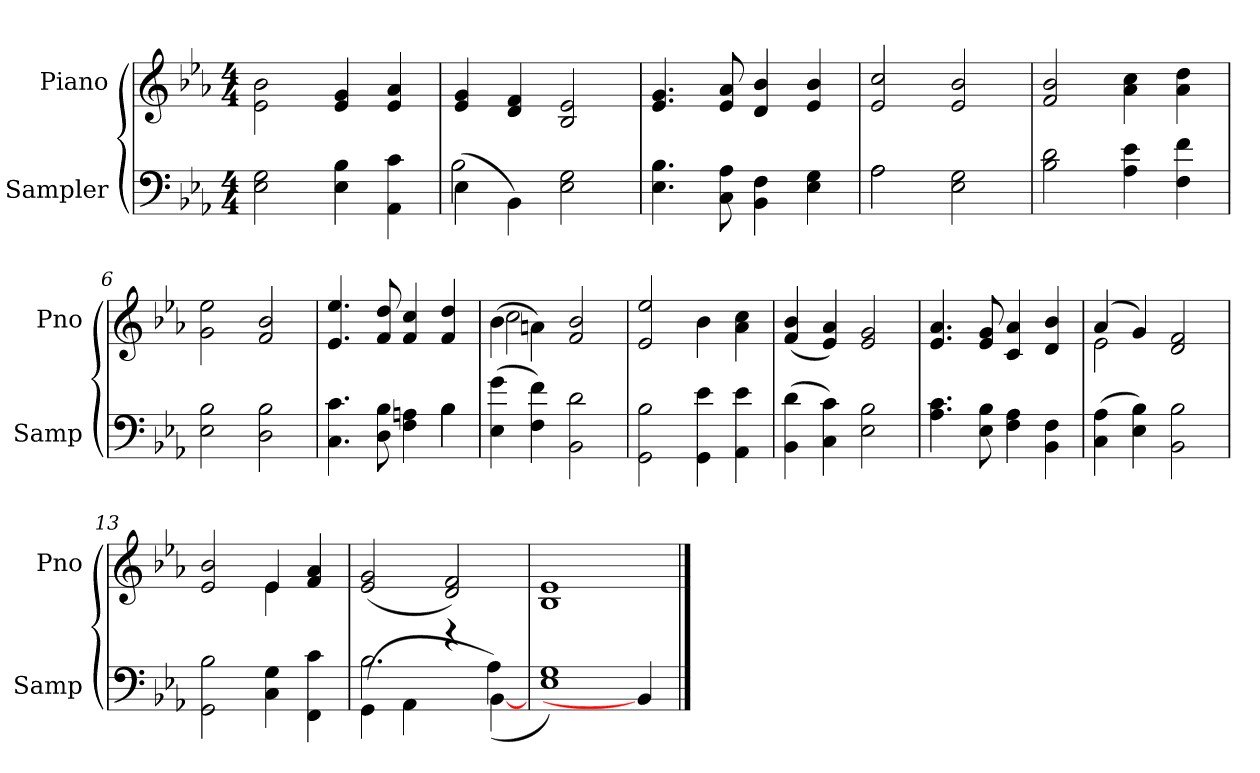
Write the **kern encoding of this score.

**kern	**kern
*part2	*part1
*staff2	*staff1
*I"Sampler	*I"Piano
*I'Samp	*I'Pno
*clefF4	*clefG2
*k[b-e-a-]	*k[b-e-a-]
*E-:	*E-:
*M4/4	*M4/4
=1	=1
2E- 2G	2e-\ 2b-\
4E- 4B-	4e- 4g
4AA- 4c	4e- 4a-
=2	=2
*^	*
(4E-\	2B-	4e- 4g
4BB-\)	.	4d 4f
2E- 2G	2ryy	2B- 2e-
*v	*v	*
=3	=3
4.E- 4.B-	4.e- 4.g
8C 8A-	8e- 8a-
4BB- 4F	4d 4b-
4E- 4G	4e- 4b-
=4	=4
*^	*
2A-\	2A-	2e- 2cc
2E- 2G	2ryy	2e- 2b-
*v	*v	*
=5	=5
2B- 2d	2f 2b-
4A- 4e-	4a- 4cc
4F 4f	4a- 4dd
=6	=6
2E- 2B-	2g 2ee-
2D 2B-	2f 2b-
=7	=7
*^	*
4.C 4.c	2.ryy	4.e- 4.ee-
8D 8B-	.	8f 8dd
4F 4An	.	4f 4cc
4B-\	4B-	4f 4dd
*v	*v	*
=8	=8
*	*^
(4E- 4g	(4b-\	2cc
4F 4f)	4an\)	.
2BB- 2d	2f 2b-	2ryy
*	*v	*v
=9	=9
2GG 2B-	2e- 2ee-
4GG 4e-	4b-
4AA- 4e-	4a- 4cc
=10	=10
(4BB- 4d	(4f 4b-
4C 4c)	4e- 4a-)
2E- 2B-	2e- 2g
=11	=11
4.A- 4.c	4.e- 4.a-
8E- 8B-	8e- 8g
4F 4A-	4c 4a-
4BB- 4F	4d 4b-
=12	=12
*	*^
(4C 4A-	(4a-/	2e-
4E- 4B-)	4g/)	.
2BB- 2B-	2d 2f	2ryy
=13	=13	=13
2GG 2B-	2e- 2b-	2ryy
4C 4G	4e-/	4e-
4FF 4c	4f 4a-	4ryy
*	*v	*v
=14	=14
*^	*
(4GG\	2.B-	(2e- 2g
4AA-\	.	.
4r	.	2d 2f)
4A-\)	([4BB-	.
*v	*v	*
=15	=15
1E- 1G)	1B- 1e-
4BB-]	4ryy
==	==
*-	*-
